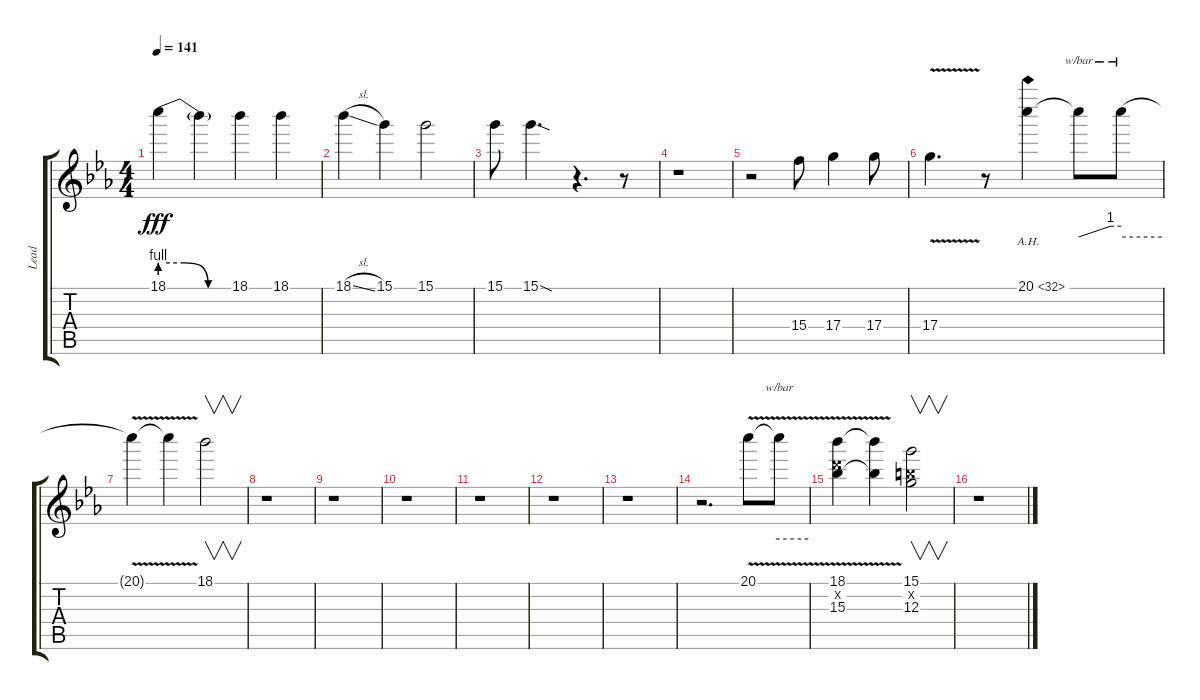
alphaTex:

\track ("Lead" "Lead") {instrument distortionguitar}
\staff {score tabs}
\tuning (E4 B3 G3 D3 A2 E2) {hide}
\ts (4 4)
\tempo 141
\clef g2
\ks eb
18.1{be (custom 0 4 20 4 40 0 60 0)}.4{dy fff} 18.1{t}.4 18.1.4 18.1.4 |
18.1{sl}.4 15.1.4 15.1.2 |
15.1.8 15.1{sod}.4{d} r.4{d} r.8 |
r.1 |
r.2 15.4.8 17.4.4 17.4.8 |
17.4{v}.4{d} r.8 20.1{ah 12}.4 20.1{t}.8{tbe (custom default 0 0 45 4 60 4)} 20.1{t}.8{tbe (hold default 0 0 60 0)} |
20.1{v t}.4 20.1{t}.4 18.1.2{v} |
r.1 |
r.1 |
r.1 |
r.1 |
r.1 |
r.1 |
r.2{d} 20.1{v}.8 20.1{v t}.8{tbe (hold default 0 0 60 0)} |
(18.1{v} 15.2{v x} 15.3{v}).4 (18.1{t} 15.3{t}).4 (15.1 12.2{x} 12.3).2{v} |
r.1
